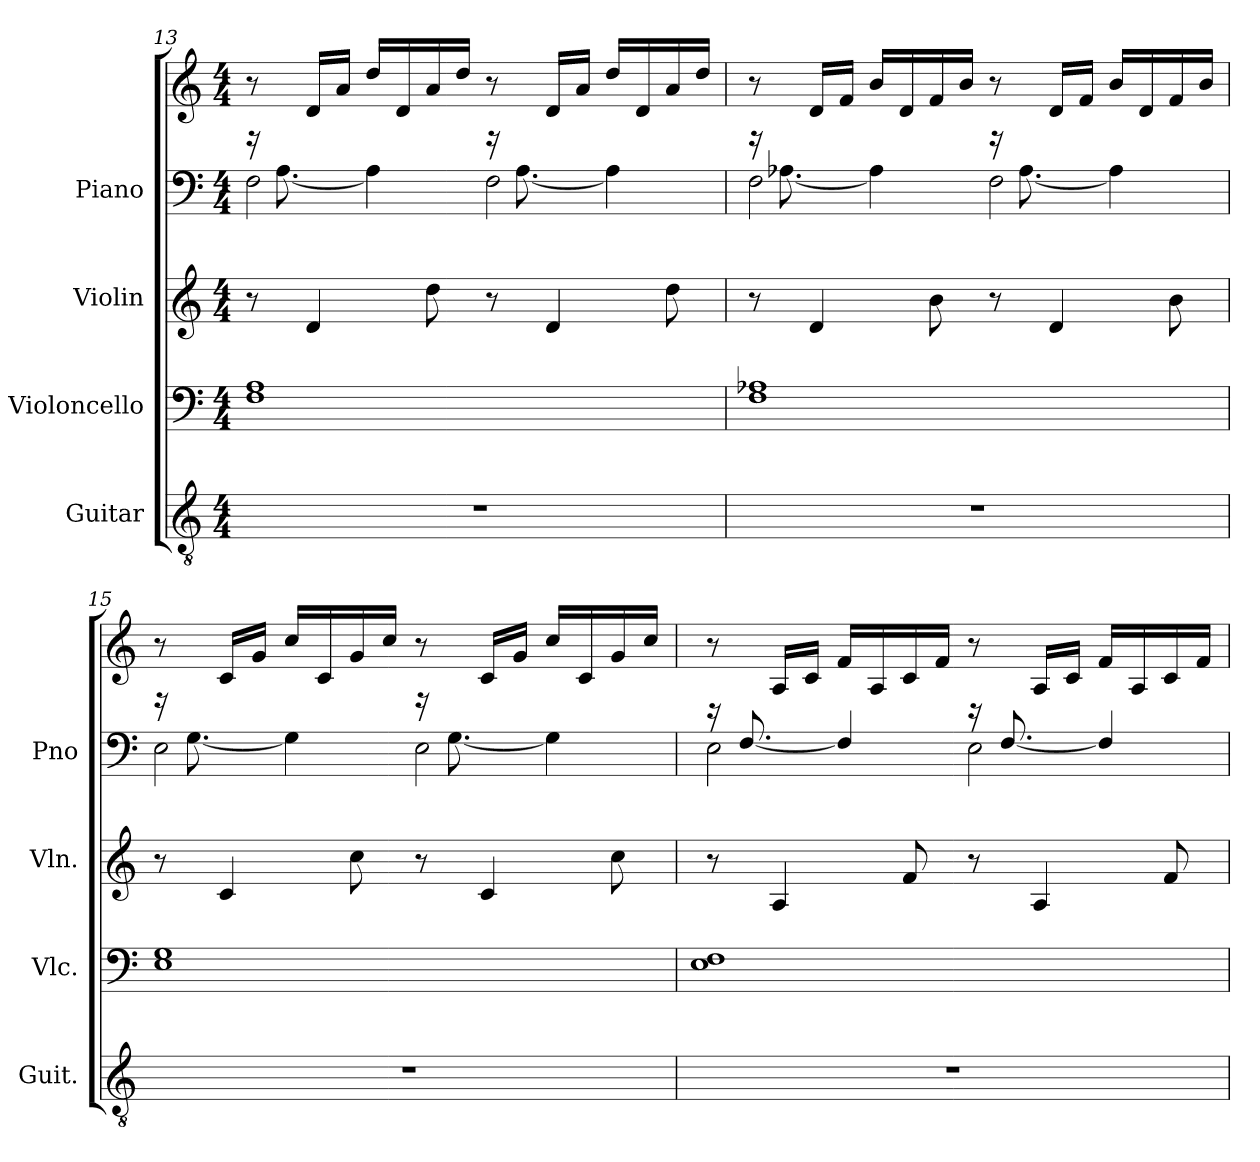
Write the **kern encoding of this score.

**kern	**kern	**kern	**kern	**kern
*part4	*part3	*part2	*part1	*part1
*staff5	*staff4	*staff3	*staff2	*staff1
*I"Guitar	*I"Violoncello	*I"Violin	*I"Piano	*
*I'Guit.	*I'Vlc.	*I'Vln.	*I'Pno	*
!!LO:PB:g=z
*clefGv2	*clefF4	*clefG2	*clefF4	*clefG2
*k[]	*k[]	*k[]	*k[]	*k[]
*C:	*C:	*C:	*C:	*C:
*M4/4	*M4/4	*M4/4	*M4/4	*M4/4
=13	=13	=13	=13	=13
*	*	*	*^	*
1r	1F 1A	8r	2F\	16rg	8r
.	.	.	.	[8.A\	.
.	.	4d/	.	.	16d/LL
.	.	.	.	.	16a/JJ
.	.	.	.	4A\]	16dd/LL
.	.	.	.	.	16d/
.	.	8dd\	.	.	16a/
.	.	.	.	.	16dd/JJ
.	.	8r	2F\	16rg	8r
.	.	.	.	[8.A\	.
.	.	4d/	.	.	16d/LL
.	.	.	.	.	16a/JJ
.	.	.	.	4A\]	16dd/LL
.	.	.	.	.	16d/
.	.	8dd\	.	.	16a/
.	.	.	.	.	16dd/JJ
=14	=14	=14	=14	=14	=14
1r	1F 1A-X	8r	2F\	16rg	8r
.	.	.	.	[8.A-X\	.
.	.	4d/	.	.	16d/LL
.	.	.	.	.	16f/JJ
.	.	.	.	4A-\]	16b/LL
.	.	.	.	.	16d/
.	.	8b\	.	.	16f/
.	.	.	.	.	16b/JJ
.	.	8r	2F\	16rg	8r
.	.	.	.	[8.A-\	.
.	.	4d/	.	.	16d/LL
.	.	.	.	.	16f/JJ
.	.	.	.	4A-\]	16b/LL
.	.	.	.	.	16d/
.	.	8b\	.	.	16f/
.	.	.	.	.	16b/JJ
=15	=15	=15	=15	=15	=15
1r	1E 1G	8r	2E\	16rg	8r
.	.	.	.	[8.G\	.
.	.	4c/	.	.	16c/LL
.	.	.	.	.	16g/JJ
.	.	.	.	4G\]	16cc/LL
.	.	.	.	.	16c/
.	.	8cc\	.	.	16g/
.	.	.	.	.	16cc/JJ
.	.	8r	2E\	16rg	8r
.	.	.	.	[8.G\	.
.	.	4c/	.	.	16c/LL
.	.	.	.	.	16g/JJ
.	.	.	.	4G\]	16cc/LL
.	.	.	.	.	16c/
.	.	8cc\	.	.	16g/
.	.	.	.	.	16cc/JJ
!!LO:LB:g=z
=16	=16	=16	=16	=16	=16
1r	1E 1F	8r	2E\	16re	8r
.	.	.	.	[8.F/	.
.	.	4A/	.	.	16A/LL
.	.	.	.	.	16c/JJ
.	.	.	.	4F/]	16f/LL
.	.	.	.	.	16A/
.	.	8f/	.	.	16c/
.	.	.	.	.	16f/JJ
.	.	8r	2E\	16re	8r
.	.	.	.	[8.F/	.
.	.	4A/	.	.	16A/LL
.	.	.	.	.	16c/JJ
.	.	.	.	4F/]	16f/LL
.	.	.	.	.	16A/
.	.	8f/	.	.	16c/
.	.	.	.	.	16f/JJ
*	*	*	*v	*v	*
=	=	=	=	=
*-	*-	*-	*-	*-
